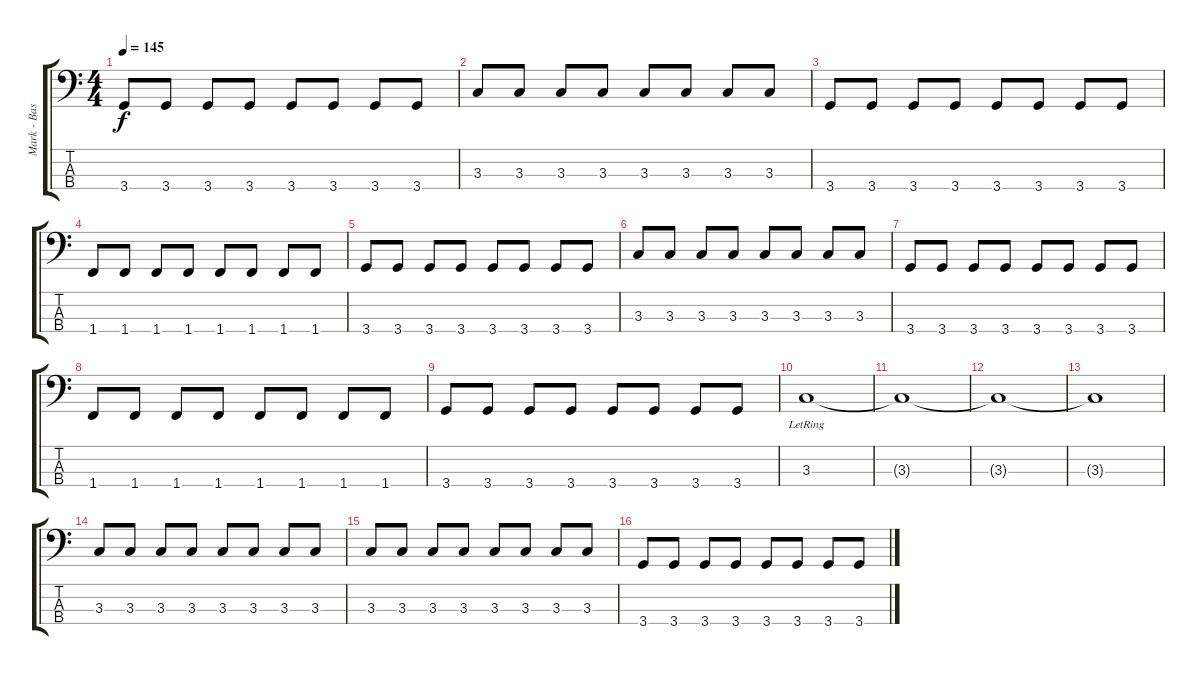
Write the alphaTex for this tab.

\track ("Mark - Bass" "Mark - Bas") {instrument electricbassfinger}
\staff {score tabs}
\tuning (G2 D2 A1 E1) {hide}
\ts (4 4)
\tempo 145
\clef f4
\ks c
3.4.8{dy f} 3.4.8 3.4.8 3.4.8 3.4.8 3.4.8 3.4.8 3.4.8 |
3.3.8 3.3.8 3.3.8 3.3.8 3.3.8 3.3.8 3.3.8 3.3.8 |
3.4.8 3.4.8 3.4.8 3.4.8 3.4.8 3.4.8 3.4.8 3.4.8 |
1.4.8 1.4.8 1.4.8 1.4.8 1.4.8 1.4.8 1.4.8 1.4.8 |
3.4.8 3.4.8 3.4.8 3.4.8 3.4.8 3.4.8 3.4.8 3.4.8 |
3.3.8 3.3.8 3.3.8 3.3.8 3.3.8 3.3.8 3.3.8 3.3.8 |
3.4.8 3.4.8 3.4.8 3.4.8 3.4.8 3.4.8 3.4.8 3.4.8 |
1.4.8 1.4.8 1.4.8 1.4.8 1.4.8 1.4.8 1.4.8 1.4.8 |
3.4.8 3.4.8 3.4.8 3.4.8 3.4.8 3.4.8 3.4.8 3.4.8 |
3.3{lr}.1 |
3.3{t}.1 |
3.3{t}.1 |
3.3{t}.1 |
3.3.8 3.3.8 3.3.8 3.3.8 3.3.8 3.3.8 3.3.8 3.3.8 |
3.3.8 3.3.8 3.3.8 3.3.8 3.3.8 3.3.8 3.3.8 3.3.8 |
3.4.8 3.4.8 3.4.8 3.4.8 3.4.8 3.4.8 3.4.8 3.4.8
